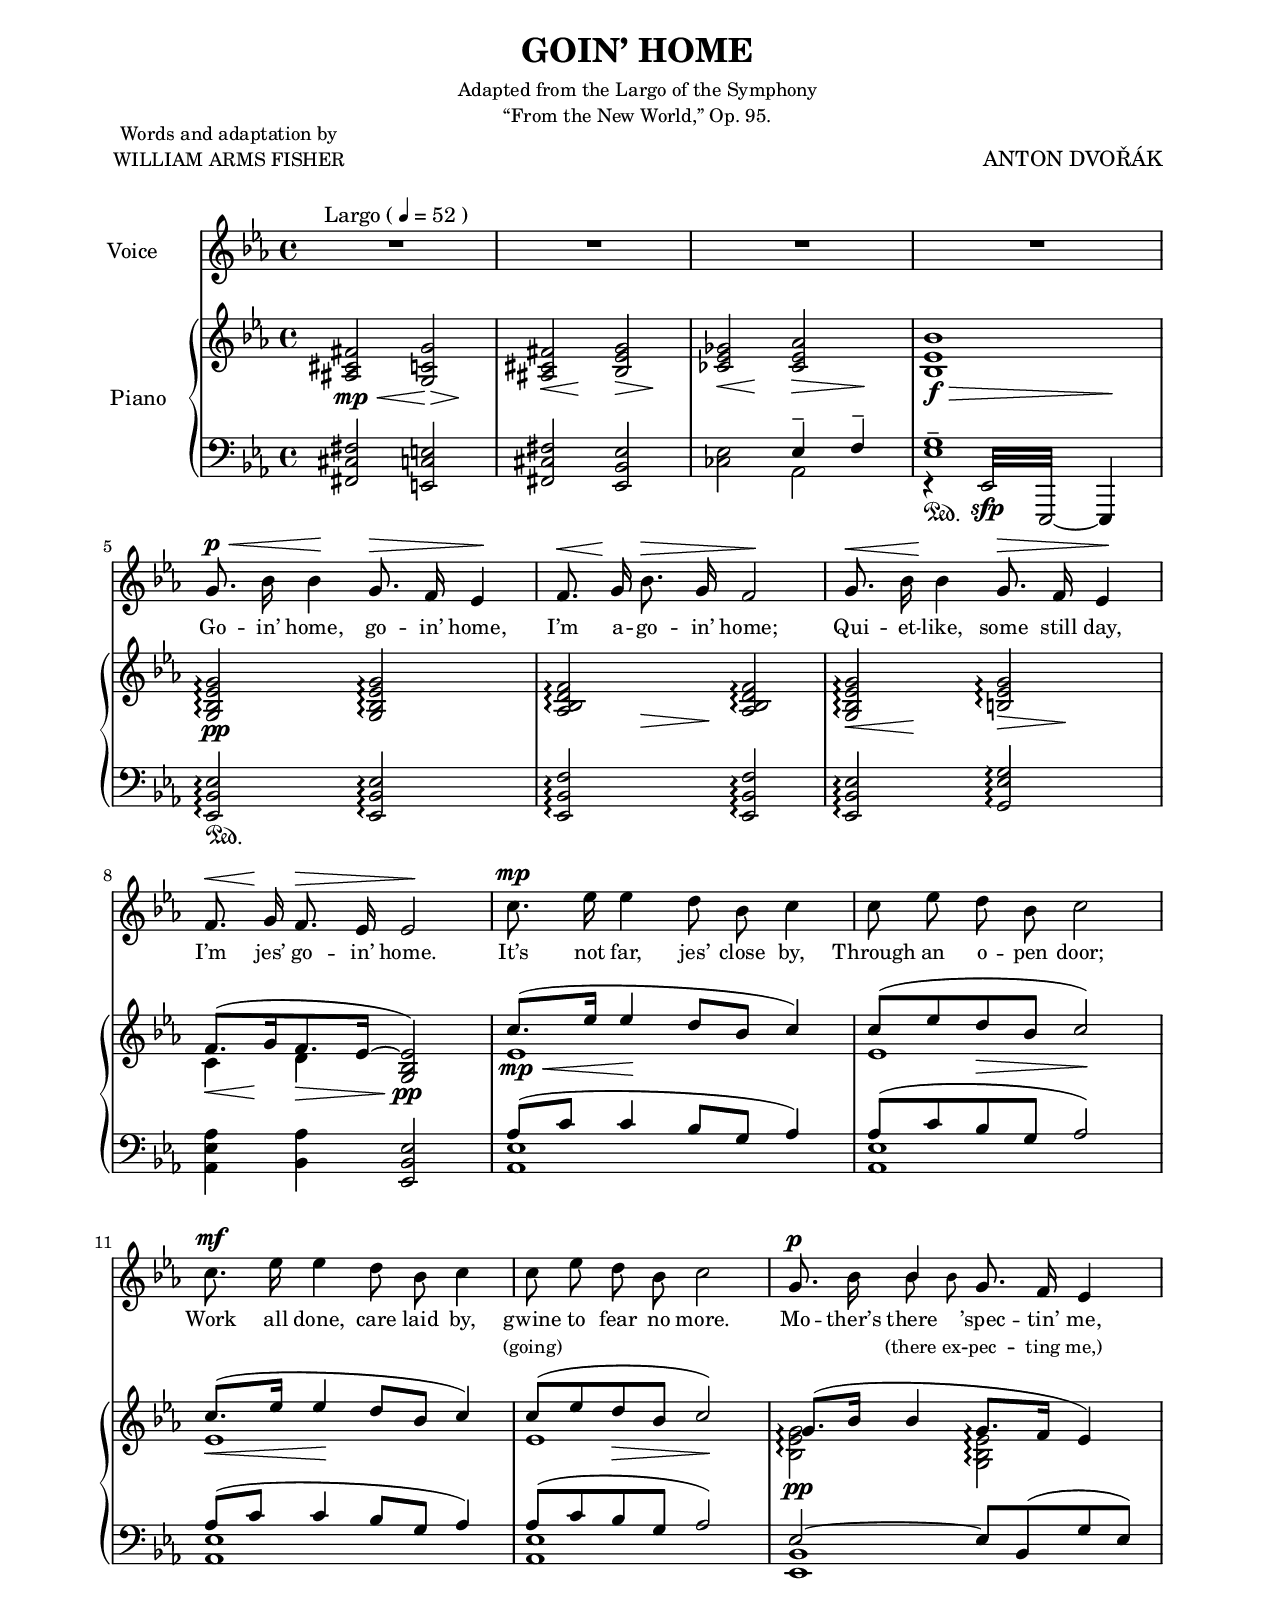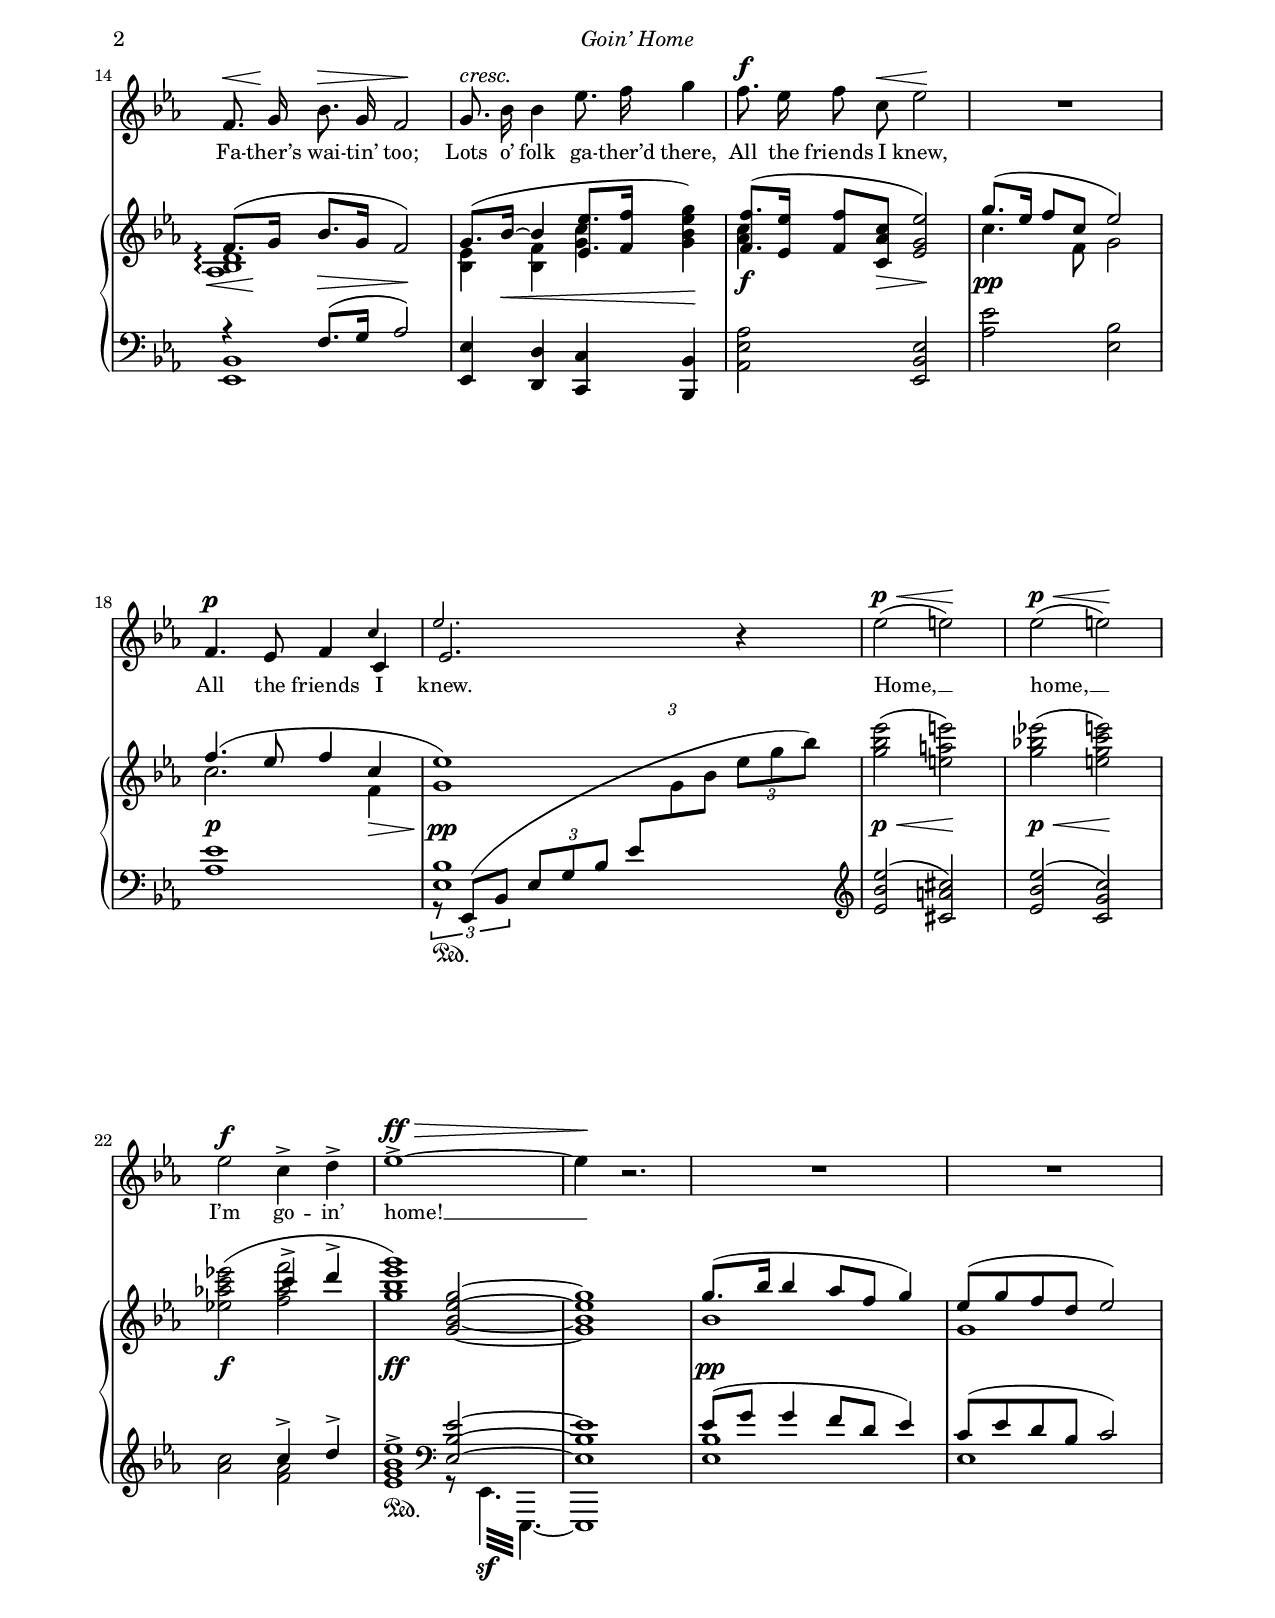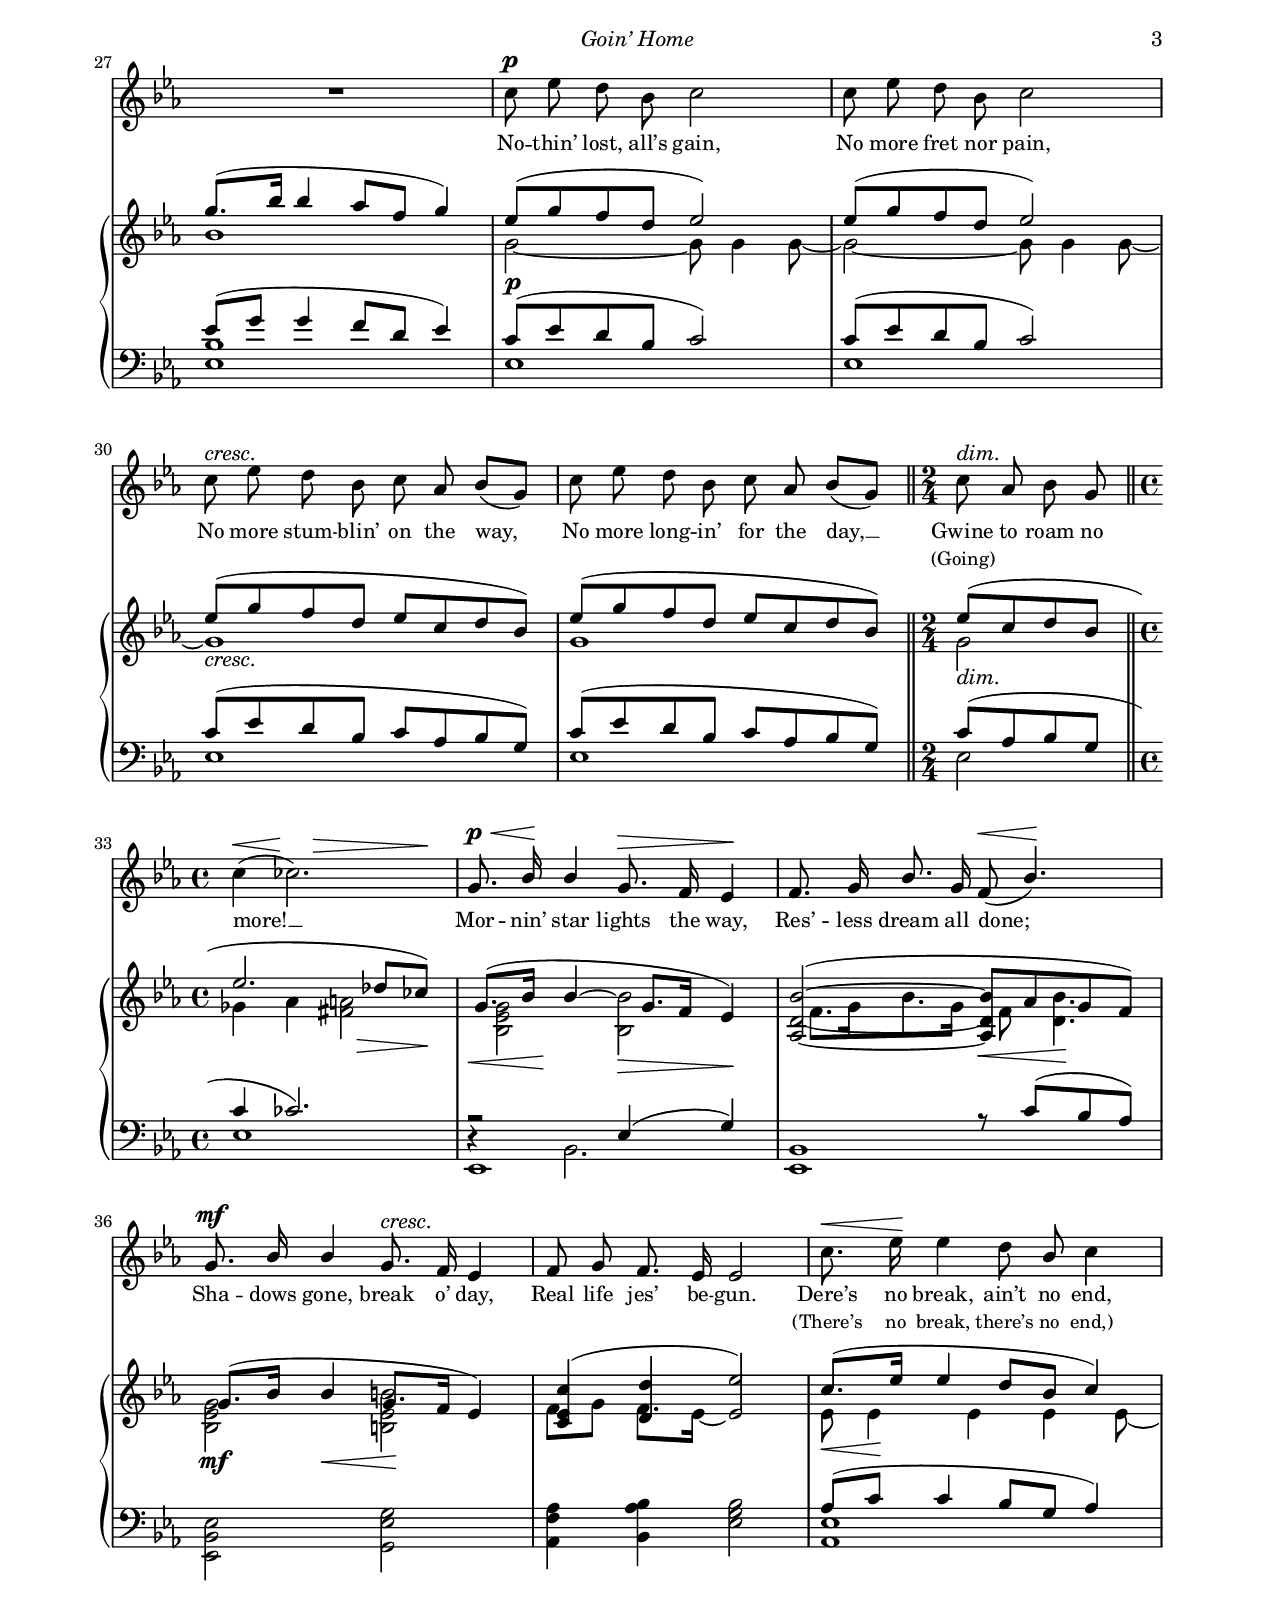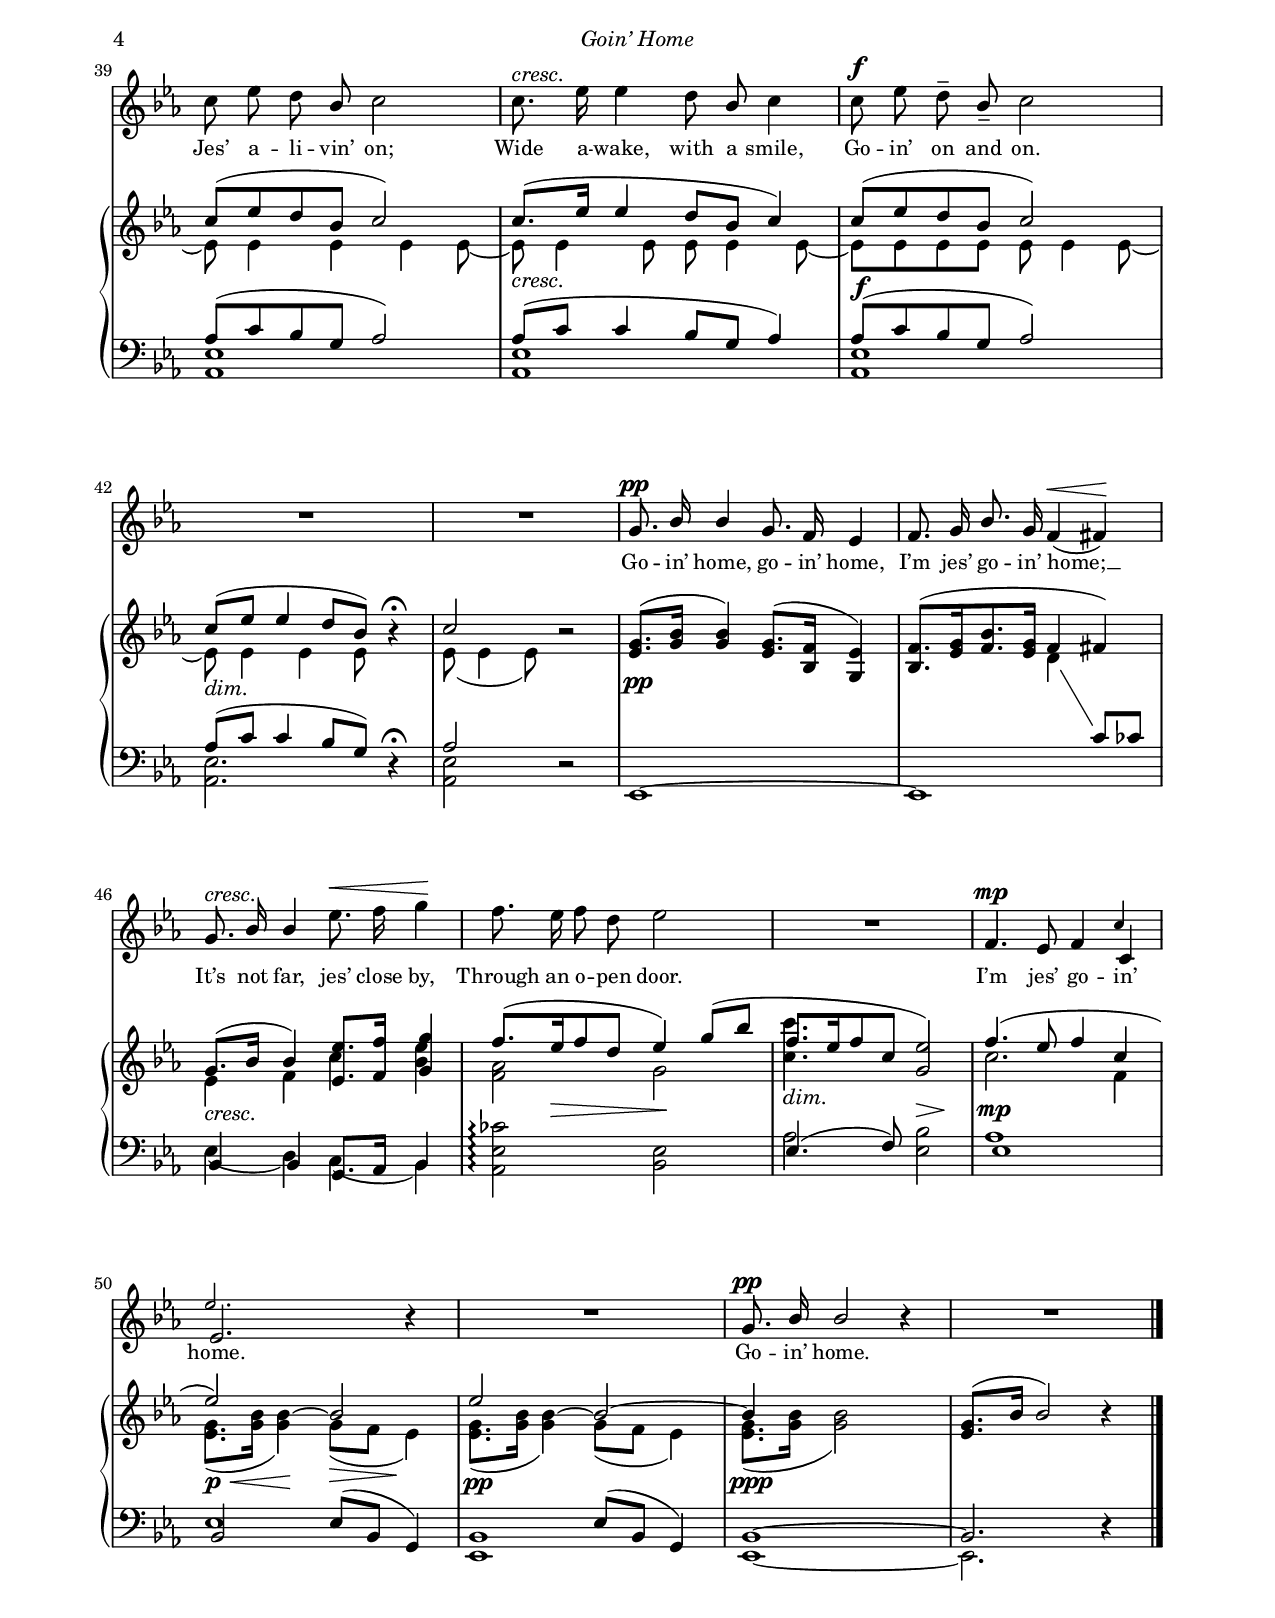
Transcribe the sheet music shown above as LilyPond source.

% title: Goin’ Home
% composer: Dvorak, Fisher

\version "2.10.0"

\include "english.ly"

#(ly:set-option 'point-and-click #f)

headerMarkup = \markup { \italic "Goin’ Home" }

\paper {
    #(set-paper-size "letter")
    top-margin = .2\in
    bottom-margin = .4\in
    left-margin = .75\in
    line-width = 7\in
    between-system-padding = 0.05\in
    %indent = 0\in
    ragged-last-bottom = ##f
  
    oddHeaderMarkup = \markup
    \fill-line {
      ""
      \on-the-fly #not-first-page \headerMarkup
      \on-the-fly #print-page-number-check-first \fromproperty #'page:page-number-string
    }

    evenHeaderMarkup = \markup
    \fill-line {
      \on-the-fly #print-page-number-check-first \fromproperty #'page:page-number-string
      \on-the-fly #not-first-page \headerMarkup
      ""
    }
}

#(define niceSkip (* 3.0 (/ 11.0 12.0)))

\header {
	composer = \markup { \general-align #Y #-1 "ANTON DVOŘÁK" }
    subtitle = \markup { \override #`(baseline-skip . ,niceSkip)
                         \medium \small \center-align { 
                        "Adapted from the Largo of the Symphony"
                        "“From the New World,” Op. 95." } }
    poet = \markup { \general-align #X #-1
                     \general-align #Y #-1
                     \override #`(baseline-skip . ,niceSkip) 
                     \small \center-align {
                      "Words and adaptation by" 
                      "WILLIAM ARMS FISHER" } }
    %opus = 
	title = "GOIN’ HOME"
    %subtitle = 
    %tagline = ""
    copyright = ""
}

#(set-global-staff-size 18.5)

%for optional notes
smallNotes = {
  \set fontSize = #-2
  \override Stem #'length-fraction = #0.8
  \override Beam #'thickness = #0.384
  \override Beam #'length-fraction = #0.8
}

staffUp = \tag #'scoreOnly { \change Staff = treble }
staffDown = \tag #'scoreOnly { \change Staff = bass }

forceShift = \once \override NoteColumn #'force-hshift = #1.7
forceShiftII = \once \override NoteColumn #'force-hshift = #2.1

global = {
    \override Staff.Accidental #'cautionary-style = #'smaller
    \set Staff.extraNatural = ##f
    \time 4/4
    \key ef \major
    
    s1*11
    %12; page
    s1*16
    %28; page
    s1*4
    %32
    \bar "||"
    \time 2/4
    s2
    \bar "||"
    \time 4/4
    s1*7
    %40; page
    s1*14
    \bar "|."
}

pianoGlobal = {
    <<
        \set Staff.midiInstrument = #"acoustic grand"
        %#(set-accidental-style 'piano 'PianoStaff)
        \global
    >>
}

voice = {
    \relative g'
    {
            \autoBeamOff
            \set Staff.midiInstrument = #"oboe"
            \once \override Score.MetronomeMark #'transparent = ##t
            \tempo 4 = 52
            R1 ^ \markup { Largo ( 
                \teeny \general-align #Y #DOWN \note #"4" #1
                = 52 ) }
            R1*3 |
        %5
            g8. bf16  bf4 g8. f16 ef4 |
            f8. g16 bf8. g16 f2 |
            g8. bf16 bf4 g8. f16 ef4 |
            f8. g16 f8. ef16 ef2 |
            c'8. ef16 ef4 d8 bf c4 |
        %10
            c8 ef d bf c2 |
            c8. ef16 ef4 d8 bf c4 |
        %page
            c8 ef d bf c2 |
            g8. bf16 
                << { \stemUp bf4 \stemNeutral } 
                   \new Voice { \voiceTwo \smallNotes bf8\noBeam bf8 } >>
                g8. f16 ef4 |
            f8. g16 bf8. g16 f2 |
        %15
            g8. bf16 bf4 ef8. f16 g4 |
            f8. ef16 f8 c ef2 |
            R1 |
            << { \voiceThree f,4. ef8 f4 c | ef2. \oneVoice } 
            \new Voice { \voiceOne \smallNotes s2. c'4 ef2. } >>
            r4 |
        %20
            ef2( e) |
            ef2( e) |
            ef2 c4 ^> d^> |
            ef1~ ^> |
            ef4 r2. |
        %25
            R1*3 | %page
            c8 ef d bf c2 |
            c8 ef d bf c2 |
        %30
            c8 ef d bf c af bf([ g]) |
            c8 ef d bf c af bf([ g]) |
            c8 af bf g |
            c4( cf2.) |
            \override Voice.Stem #'neutral-direction = #up
            g8. bf16  bf4 g8. f16 ef4 |
        %35
            f8. g16 bf8. g16 f8( bf4.) |
            g8. bf16 bf4 g8. f16 ef4 |
            f8 g f8. ef16 ef2 |
            c'8. ef16 ef4 d8 bf c4 |
            c8 ef d bf c2 |
        %40, page
            c8. ef16 ef4 d8 bf c4 |
            c8 ef d-- bf-- c2 |
            R1 |
            R1 |
            g8. bf16 bf4 g8. f16 ef4 |
        %45
            f8. g16 bf8. g16 f4( fs) |
            g8. bf16 bf4 ef8. f16 g4 |
            f8. ef16 f8 d ef2 |
            R1 |
            << { \voiceThree f,4. ef8 f4 c | ef2. }
                 \new Voice { \voiceOne \smallNotes s2. c'4 ef2.} >>
            \oneVoice r4 |
        %51
            R1 |
            g,8. bf16 bf2 r4 |
            R1 |
    }
}

voiceDynamics = {
    \dynamicUp
    \set hairpinToBarline = ##f
    \override DynamicTextSpanner #'dash-period = #-1.0
    s1*4
%5
    s8 \p \< s8 s8\! s8 s4 \> s8 \! s8 |
    s8 \< s32 s32 \! s16 s4 \> s4 \! s4 |
    s8. \< s32 s32 \! s4 s4 \> s8 \! s8 |
    s8 \< s32 s32 \! s16 s4 \> s4 \! s4 |
    s1 \mp |
%10
    s1 |
    s1 \mf |
    s1 |
    s1\p |
    s8 \< s32 s32 \! s16 s4 \> s2 \! |
%15
    s1^\markup { \italic cresc. }
    s4.\f s8\< s2 \! |
    s1 |
    s1 \p |
    s1 |
%20
    s2 \p \< s2 \! |
    s2 \p \< s2 \! |
    s2 \f s2 |
    s1 \ff \> |                
    s4 \! s2. |
%25
    s1*3 |
    s1 \p |
    s1 |
%30
    s1 ^\markup { \italic cresc. } | 
    s1 |
    s2 ^\markup { \italic dim. } |
    s8..\< s32\! s8 s8\> s4. s8\! | 
    
    s8. \p \< s16 \! s4 s4 \> s8 \! s8 |
%35
    s2 s8 \< s4. \! |
    s2 \mf s2 ^\markup {\italic cresc. }
    s1
    s8. \< s16 \! s2. |
    s1 |
%40
    s1^\markup { \italic cresc. } |
    s1\f |
    s1 |
    s1 |
    s1 \pp |
%45
    s2 s4\< s4\! |
    s2^\markup { \italic cresc. } s4\< s4 \! |
    s1 |
    s1 |
    s1 \mp |
%50
    s1 |
    s1 |
    s1\pp |
    s1 |
}

theLyrics = \lyricmode {
    Go -- in’ home, go -- in’ home,
    I’m a -- go -- in’ home;
    Qui -- et -- like, some still day,
    I’m jes’ go -- in’ home.
    It’s not far, jes’ close by,
    Through an o -- pen door;
    Work all done, care laid by,
    gwine to fear no more.
    Mo -- ther’s there ’spec -- tin’ me,
    Fa -- ther’s wai -- tin’ too;
    Lots o’ folk ga -- ther’d there,
    All the friends I knew,
    All the friends I knew.
    Home, __ home, __ I’m go -- in’ home! __
    
    No -- thin’ lost, all’s gain,
    No more fret nor pain,
    No more stum -- blin’ on the way,
    No more long -- in’ for the day, __
    Gwine to roam no more! __
    
    Mor -- nin’ star lights the way,
    Res’ -- less dream all done;
    Sha -- dows gone, break o’ day,
    Real life jes’ be -- gun.
    Dere’s no break, ain’t no end,
    Jes’ a -- li -- vin’ on;
    Wide a -- wake, with a smile,
    Go -- in’ on and on.
    
    Go -- in’ home, go -- in’ home,
    I’m jes’ go -- in’ home; __
    It’s not far, jes’ close by,
    Through an o -- pen door.
    I’m jes’ go -- in’ home.
    Go -- in’ home.
}

altVoice = {
    \relative c'' {
        \stemDown
        \autoBeamOff
        \override NoteColumn #'force-hshift = #0
        s1*11
        c8 s8 s2. |
        s4 \smallNotes bf8 bf \set fontSize = #0 
            g8. f16 ef4 |
        s1*14 |
        s1*4
        c'8 s8 s4 |
        s1*5 |
        c8. ef16 ef4 d8 bf c4 |
    }
}

altLyrics = \lyricmode
{
    \override LyricText #'font-size = #-1
    \override Lyrics . VerticalAxisGroup #'minimum-Y-extent = #'(-0 . 0)
    "(going)"
    "(there" ex -- pec -- ting "me,)"
    "(Going)"
    "(There’s" no break, there’s no "end,)"
}
    

pianoI = \new Voice {
    \voiceOne
    \relative as
    {
        <as cs fs>2 <g c g'>2 |
        <as cs fs>2 <bf ef g> |
        <cf ef gf>2 <cf ef af> |
        <bf ef bf'>1 |
    %5
        <g bf ef g>2\arpeggio <g bf ef g>2\arpeggio  |
        <af bf d f>2\arpeggio <af bf d f>2\arpeggio  | 
        <g bf ef g>2\arpeggio <b ef g>2\arpeggio |
        f'8.([ g16 f8. ef16~ ] <g, bf ef>2 ) |
        c'8.([ ef16] ef4 d8[ bf] c4) |
    %10
        c8([ ef d bf] c2) |
        c8.( ef16 ef4 d8 bf c4) |
    %page
        c8( ef d bf c2) |
        \set PianoStaff.connectArpeggios = ##t
        g8.( bf16 bf4 <g>8.\arpeggio f16 ef4) |
        <f>8. \arpeggio ( g16 bf8. g16 f2) |
    %15
        g8.( bf16~ bf4 <ef, ef'>8. <f f'>16 \stemDown <g bf ef g>4 ) \stemUp |
        <f f'>8.( <ef ef'>16 <f f'>8 <c af' c>8 <ef g ef'>2 ) |
        g'8.( ef16 f8 c ef2) |
        f4.( ef8 f4 c |
        ef1 ) |
    %20
        s1 |
        s1 |
        s2 c'4^> d^> |
        \tieNeutral
        s2 <g,, bf ef g>2~ |
        <g bf ef g>1 |
        \tieUp
    %25
        g'8.( bf16 bf4 af8 f g4) |
        ef8( g f d ef2) |
        g8.( bf16 bf4 af8 f g4) |
    %page
        ef8( g f d ef2) |
        ef8( g f d ef2) |
    %30
        ef8( g f d ef c d bf) |
        ef8( g f d ef c d bf) |
        ef8([ c d bf] |
        ef2. df8 cf) |
        << { g8.( bf16 s4 \forceShift g8. f16 ef4) }
            \new Voice { \voiceTwo \stemUp \tieUp 
                s4 bf'4~ \stemDown <bf bf,>2 } >>
    %35
        \tieNeutral
        <af, d bf'>2~ ( <af d bf'>8 af' g f) |
        g8.( bf16 bf4 g8. f16 ef4) |
        <c ef c'>4( <d d'>4 <ef ef'>2) |
        c'8.( ef16 ef4 d8 bf c4) |
        c8( ef d bf c2) |
    %40
        c8.( ef16 ef4 d8 bf c4) |
        c8( ef d bf c2) |
        \override Rest #'direction = #0
        c8( ef ef4 d8 bf) r4^\fermata |
        c2 r2 |
        <ef, g>8.( <g bf>16 <g bf>4) <ef g>8.( <bf f'>16 <g ef'>4) |
    %45
        <bf f'>8.([ <ef g>16 <f bf>8. <ef g>16] f4 fs) |
        g8.( bf16 bf4) <ef, ef'>8. <f f'>16 <g g'>4 |
        f'8.([ ef16 f8 d] ef4) g8( bf |
        f8.[ ef16 f8 c] <g ef'>2) |
        f'4.( ef8 f4 c |
    %50
        ef2) s2 |
        ef2 s2 |
        s1 |
        <ef, g>8.( bf'16 bf2) r4 |
    }
}

pianoII = \new Voice {
    \voiceTwo
    \relative c' {
        s1*4 |
    %5
        s1*2 |
        %\tag #'scoreOnly { \hideNotes c8 c c c c c c c \unHideNotes | }
        %\tag #'midiOnly { s1 | }
        s1 |
        c4 d s2 |
        ef1 |
    %10
        ef1 |
        ef1 |
        ef1 |
        <bf ef g>2\arpeggio <g bf ef>\arpeggio |
        <af bf d>1\arpeggio |
    %15
        <bf ef>4 <bf f'> <g' c> s4 |
        <af c>4 s2. |
        c4. f,8 g2 |
        c2. f,4 |
        g1 |
    %20
        \slurUp
        <g' bf ef>2( <e a e'> ) |
        <g bf! ef!>2( <e g c e> ) |
        \once \override Slur #'height-limit = #5
        <ef! af! c ef!>2( <f af f'>  |
        <g bf ef g>1 ) |
        s1 |
        \slurDown
    %25
        bf,1 |
        g1 |
        bf1 |
        g2~ g8 g4 g8~ |
        g2~ g8 g4 g8~ |
    %30
        g1 |
        g1 |
        g2 |
        gf4 af4 <fs a>2 |
        \forceShiftII <bf, ef g>2 s2
    %35
        \forceShift f'8.[ g16 bf8. g16] \forceShift f8 \forceShift <d bf'>4. |
        <bf ef g>2 <b ef b'>2 |
        f'8 g f8. ef16~ \hideNotes ef2 \unHideNotes |
        ef8 ef4 ef ef ef8~ |
        ef8 ef4 ef ef ef8~ |
    %40
        ef8 ef4 ef8 ef\noBeam ef4 ef8~ |
        ef8 ef ef ef ef ef4 ef8~ |
        ef8 ef4 ef ef8 s4 |
        ef8( ef4 ef8) s2 |
        s1 |
    %45
        s2 d4
            \set followVoice = ##t 
            \staffDown \voiceOne c8 \set followVoice = ##f cf |
        \staffUp \voiceTwo |
        ef4 f c' <bf ef> |
        <f af>2 g |
        <c c'>4. s8 s2 |
        c2. f,4 |
    %50
        << \new Voice { \voiceOne
                s4 \hideNotes bf4~ \unHideNotes bf2
                s4 \hideNotes bf4~ \unHideNotes bf2~
                bf4 s2. }
            {  
               <ef, g>8.( <g bf>16 <g bf>4) g8( f ef4)
               <ef g>8.( <g bf>16 <g bf>4) g8( f ef4)
               <ef g>8.( <g bf>16 <g bf>2 ) s4 
            } >> |
        s1 |
    }
}

pianoIII = \new Voice {
    \voiceOne
    \relative fs, {
        <fs cs' fs>2 <e c' e> |
        <fs cs' fs>2 <ef bf' ef> |
        s2 ef'4-- f-- |
        <ef g>1-- |
    %5
        <ef, bf' ef>2 \arpeggio <ef bf' ef>2 \arpeggio
        <ef bf' f'>2 \arpeggio <ef bf' f'>2 \arpeggio
        <ef bf' ef>2 \arpeggio <g ef' g>2 \arpeggio
        \stemNeutral <af ef' af>4 <bf af'>4 <ef, bf' ef>2 \stemUp |
        af'8( c c4 bf8 g af4) |
    %10
        af8( c bf g af2) |
        af8( c c4 bf8 g af4) |
        af8( c bf g af2) |
        ef2~ ef8 bf( g' ef) |
        r4 f8.( g16 af2) |
    %15
        \stemNeutral <ef, ef'>4 <d d'> <c c'> <bf bf'> |
        <af' ef' af>2 <ef bf' ef> |
        <af' ef'>2 <ef bf'> |
        <af ef'>1 |
        <ef bf'>1 |
    %20
        \clef treble \stemUp
        <ef' bf' ef>2( <cs a' cs> ) |
        <ef bf' ef>2( <c g' c> ) |
        s2 c'4^> d^> |
        s2 \clef bass << { <ef,, bf' ef>2~ <ef bf' ef>1 }
            \new Voice { \voiceTwo r8 
                        \repeat tremolo 6 { ef,32 \sf ef,32~ } ef1 } >> | 
    %25
        ef'''8( g g4 f8 d ef4) |
        c8( ef d bf c2) |
        ef8( g g4 f8 d ef4) |
        c8( ef d bf c2) |
        c8( ef d bf c2) |
    %30
        c8( ef d bf c af bf g) |
        c8( ef d bf c af bf g) |
        c8([ af bf g] |
        c4 cf2. )
        r2 ef,4 ( g) |
    %35
        s2 r8 c8( bf af) |
        s1 |
        s1 |
        af8( c c4 bf8 g af4) |
        af8( c bf g af2) |
    %40
        af8( c c4 bf8 g af4) |
        af8( c bf g af2) |
        \override Rest #'direction = #0
        af8( c c4 bf8 g) r4\fermata |
        af2 r2 |
        ef,1~ |
    %45
        ef1 |
        bf'4 bf g8. af16 bf4 |
        s1 |
        ef4.( f8) s2 |
        ef1 |
    %50
        bf2 ef8( bf g4) |
        s2 ef'8( bf g4) |
        bf1~ |
        bf2. r4 |
    }
}

pianoIV = {
    \voiceTwo
    \relative cf {
        s1*2 |
        <cf ef>2 af2 |
        r4 \stemUp \repeat "tremolo" 8 { ef32 \sfp ef,32~ } ef4 \stemDown | 
    %5
        s1*4 |
        <af' ef'>1
    %10
        <af ef'>1
        <af ef'>1
        <af ef'>1
        <ef bf'>1
        <ef bf'>1 |
    %15
        s1*4 |
        \tupletDown
        \times 2/3 { r8 \voiceOne
                     \once \override Slur #'height-limit = #6.0
                     ef8( bf' }
        \tupletNeutral
        \times 2/3 { ef g bf }
        \once \override TupletNumber #'extra-offset = #'(0 . 12.5)
        \times 2/3 { ef \staffUp \stemDown g bf }
        \times 2/3 { ef g bf) } \staffDown | \voiceTwo
    %20
        s1 |
        s1 |
        <af, c>2 <f af> |
        <ef g bf ef>1 ^>
        s1 |
    %25
        <ef, bf'>1 |
        ef1 |
        <ef bf'>1 |
        ef1 |
        ef1 |
    %30
        ef1 |
        ef1 |
        ef2 |
        ef1 |
        << { d4\rest bf2. } \new Voice { ef,1 } >> |
    %35
        <ef bf'>1 |
        <ef bf' ef>2 <g ef' g> |
        <af f' af>4 <bf af' bf> <ef g bf>2 |
        <af, ef'>1 |
        <af ef'>1 |
    %40
        <af ef'>1 |
        <af ef'>1 |
        <af ef'>2. s4 |
        <af ef'>2 s2 |
        s1 |
    %45
        s1 |
        ef'4( d) c( bf) |
        <af ef' cf'>2\arpeggio <ef' bf> |
        af2 <ef bf'> |
        af1 |
    %50
        ef1 |
        <ef, bf'>1 |
        ef1~ |
        ef2. s4 |
        
    }
}

pianoDynamics = {
    \dynamicDown
    \override DynamicLineSpanner #'staff-padding = #3
    s4 \mp \< s4 s4 \> s4 \! |
    s4 \< s4 \! s4 \> s4 \! |
    s4 \< s4 \! s4 \> s4 \! |
    s2. \f \> s4 \! |
%5
    s1\pp |
    s4 s8.\> s16 \! s2 |
    s8. \< s16 \! s4 s8.\> s16\! s4 |
    s8 \< s32 s32 \! s16 s4 \> s4 \pp s4 |
    \revert DynamicLineSpanner #'staff-padding
    s4 \mp \< s4 \! s2 |
%10
    s4 s4\> s2 \! |
    s4 \< s4 \! s2 |
%page
    s4 s4 \> s2 \! |
    \override DynamicLineSpanner #'staff-padding = #3
    s1 \pp |
    s8 \< s8 \! s4 \> s2 \! |
%15
    s8. s16 \< s4 s4 s4 \! |
    s4 \f s8 s8 \> s2 \! |
    s1 \pp |
    s2. \p s4 \> |
    s1 \! \pp |
%20
    s2 \p \< s2 \! |
    s2 \p \< s2 \! |
    s1 \f |
    s1 \ff |
    s1 |
%25
    s1 \pp |
    s1*2 |
    s1\p
    s1 |
%30
    s1_\markup { \italic cresc. } |
    s1 |
    s2 _\markup { \italic dim. } |
    s2 s8 s8\> s8 s8\! |
    s8.. \< s32 \! s4 s4\> s4\! |
%35
    s2 s8\< s8\! s4 |
    s4 \mf s4 \< s2 \! |
    s1 |
    s8 \< s4 \! s8 s2 |
    s1 |
%40
    s1 _\markup { \italic cresc. } |
    s1 \f |
    s1 _\markup { \italic dim. } |
    s1 |
    s1 \pp |
%45
    s1 |
    s1 _\markup { \italic cresc. } |
    s8. s16\> s4 s2 \! |
    s2 _\markup { \italic dim. } s4\> s4 \! |
    s1 \mp
%50
    s4 \p \< s4\! s8.. \> s32\! s4 |
    s1 \pp |
    s1 \ppp
    
}

pu = \sustainUp
pd = \sustainDown

ped = \markup { \override #'(word-space . 0) 
        \line { \musicglyph #"pedal.Ped" "." } }
        
pianoPedals = {
    \override Staff.PianoPedalBracket #'shorten-pair = #'(0 . -1.0)
    \override Staff.PianoPedalBracket #'stencil = ##f
    \set Staff.pedalSustainStyle = #'mixed
    %\set Staff.pedalSustainStrings = #'("Ped." "Ped." " ")
    \override TextScript #'staff-padding = #3.5
    s1*3 
    s1 _ \ped|
%5
    s1 _ \ped |
    s1*4 |
%10
    s1*5 |
%15
    s1*4 |
    s1 _ \ped |
%20
    s1*3 |
    s1 _ \ped |
    s1 |
%25
}

\score
{
    \removeWithTag #'midiOnly
    \new Score \with 
    {
        systemStartDelimiter = #'SystemStartBar
    } <<
        \context Staff = "voiceStaff" <<
                \set Staff.instrumentName = "Voice   "
                \clef treble
                \new Voice = "voice" << \global \voice \voiceDynamics >>
                \new Voice = "altVoice" \with
                {
                    \remove Dots_engraver
                    \remove Stem_engraver
                } { \hideNotes 
                    \altVoice }
           >>
        %\new Devnull = "altVoice" { \altVoice }
        \new Lyrics \lyricsto "voice" \theLyrics
        \new Lyrics \with { 
            \override VerticalAxisGroup #'minimum-Y-extent = #'(-0 . 0)
        } \lyricsto "altVoice" \altLyrics
                
        \context PianoStaff <<
            \set PianoStaff.instrumentName = "Piano "
            \context Staff = "treble" <<
                \clef treble
                \new Voice << \pianoGlobal \pianoI >>
                \new Voice << \pianoGlobal \pianoII \pianoDynamics >>
            >>
            \context Staff = "bass" <<
                \global
                \clef bass
                \new Voice << \pianoGlobal \pianoIII >>
                \new Voice << \pianoGlobal \pianoIV \pianoPedals >>
            >>
        >>
    >>
    
    \layout
    {
        \context
        {
            \Lyrics
            \override LyricText #'font-size = #0
            \override LyricHyphen #'minimum-distance = #0.5
            \override LyricSpace #'minimum-distance = #0.5
        }
    }
}

\score
{
    \removeWithTag #'scoreOnly
    {<<
        \new Staff = "voiceStaff" <<
                \set Staff.instrumentName = "Voice   "
                \clef treble
                \new Voice = "voice" << \global \voice  >>
           >>
                
            \new Staff = "treble" <<
                \new Voice << \pianoGlobal \pianoI  >>
            >>
            \new Staff = "treble" <<
                \new Voice << \pianoGlobal \pianoII  >>
            >>
            \new Staff = "treble" <<
                \new Voice << \pianoGlobal \pianoIII  >>
            >>
            \new Staff = "treble" <<
                \new Voice << \pianoGlobal \pianoIV  >>
            >>
        >>
    }
    
    \midi
    {
    }
}

